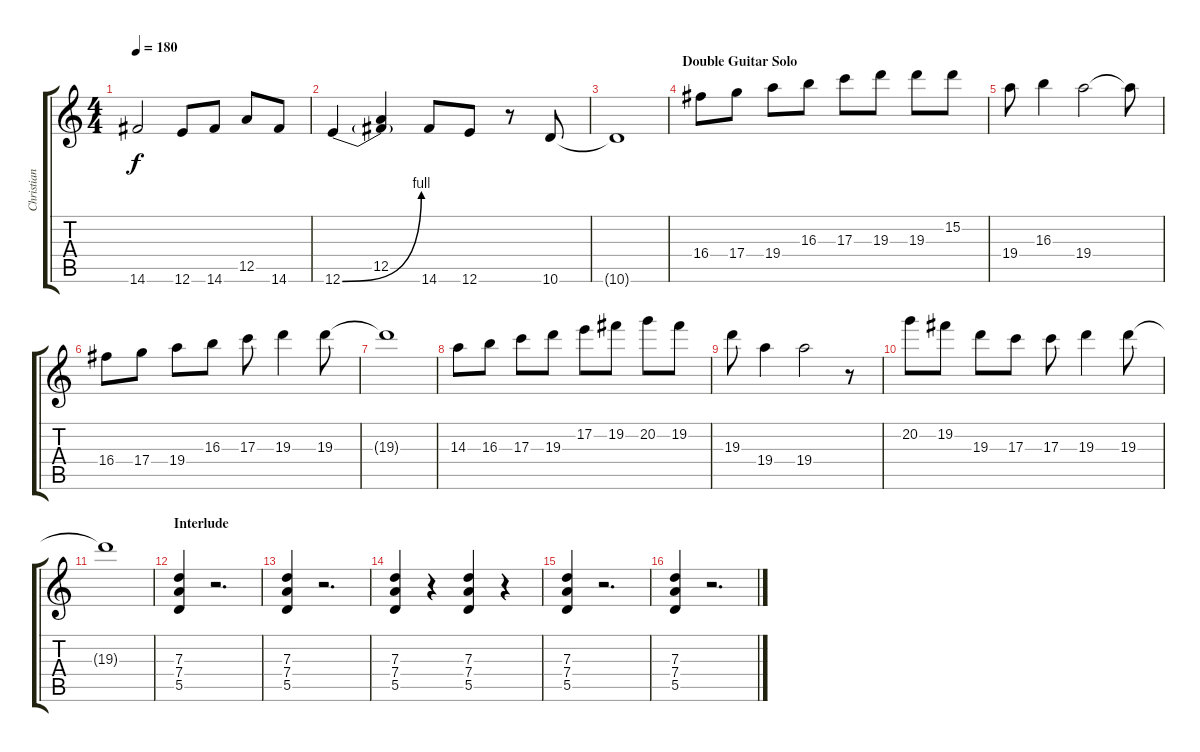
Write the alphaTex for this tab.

\track ("Christian Livingstone" "Christian ") {instrument overdrivenguitar}
\staff {score tabs}
\tuning (E4 B3 G3 D3 A2 E2) {hide}
\ts (4 4)
\tempo 180
\clef g2
\ks c
14.6{t}.2{dy f} 12.6.8 14.6.8 12.5.8 14.6.8 |
12.6{be (bend 0 0 60 4)}.4 (12.5 12.6{t}).4 14.6.8 12.6.8 r.8 10.6.8 |
10.6{t}.1 |
\section ("" "Double Guitar Solo")
16.4.8 17.4.8 19.4.8 16.3.8 17.3.8 19.3.8 19.3.8 15.2.8 |
19.4.8 16.3.4 19.4.2 19.4{t}.8 |
16.4.8 17.4.8 19.4.8 16.3.8 17.3.8 19.3.4 19.3.8 |
19.3{t}.1 |
14.3.8 16.3.8 17.3.8 19.3.8 17.2.8 19.2.8 20.2.8 19.2.8 |
19.3.8 19.4.4 19.4.2 r.8 |
20.2.8 19.2.8 19.3.8 17.3.8 17.3.8 19.3.4 19.3.8 |
19.3{t}.1 |
\section ("" "Interlude")
(7.3 7.4 5.5).4 r.2{d} |
(7.3 7.4 5.5).4 r.2{d} |
(7.3 7.4 5.5).4 r.4 (7.3 7.4 5.5).4 r.4 |
(7.3 7.4 5.5).4 r.2{d} |
(7.3 7.4 5.5).4 r.2{d}
